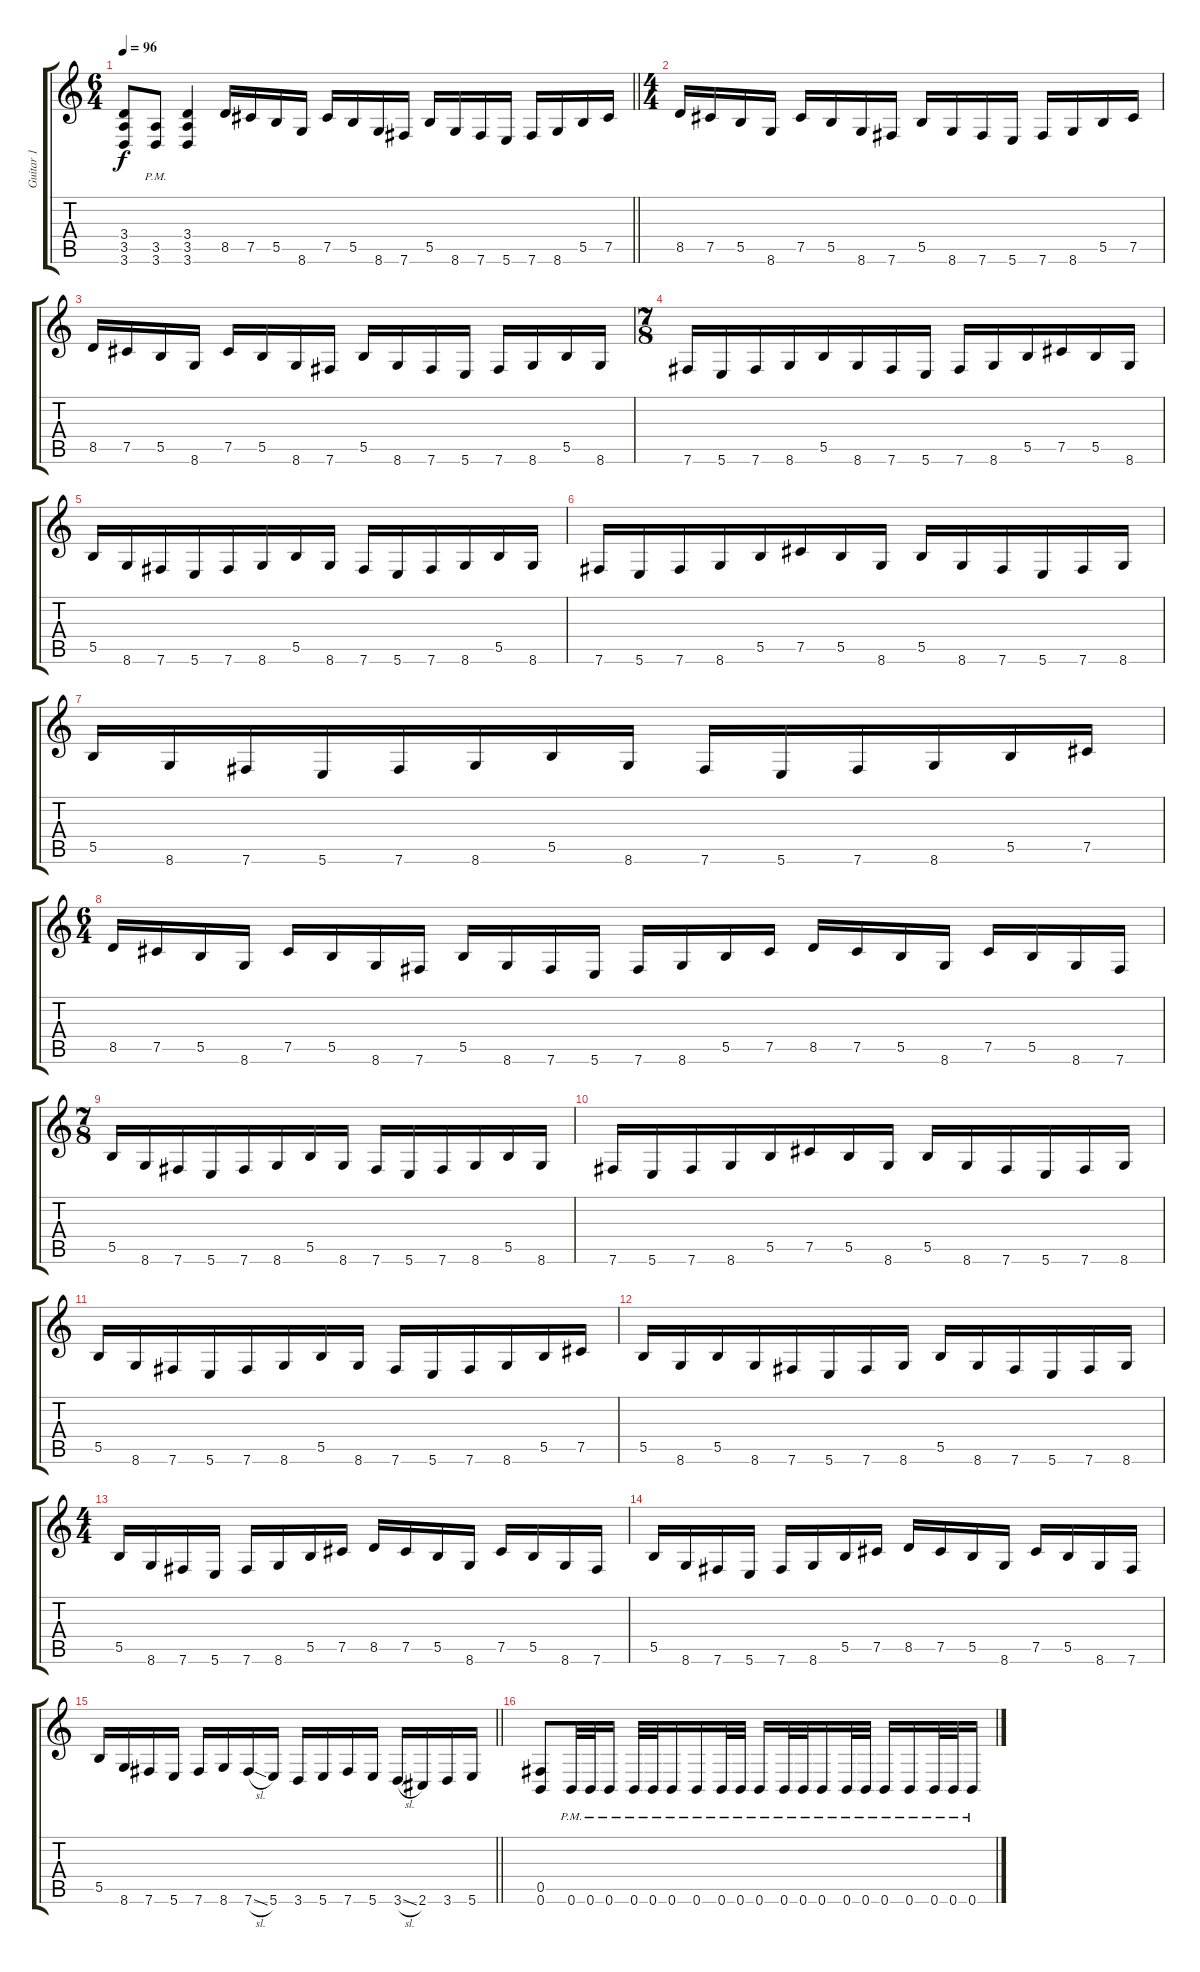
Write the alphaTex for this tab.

\track ("Guitar 1" "Guitar 1") {instrument distortionguitar}
\staff {score tabs}
\tuning (Db4 Ab3 E3 B2 Gb2 B1) {hide}
\ts (6 4)
\tempo 96
\clef g2
\barLineRight lightlight
\ks c
(3.4{t} 3.5{t} 3.6{t}).8{dy f} (3.5{pm} 3.6{pm}).8 (3.4 3.5 3.6).4 8.5.16 7.5.16 5.5.16 8.6.16 7.5.16 5.5.16 8.6.16 7.6.16 5.5.16 8.6.16 7.6.16 5.6.16 7.6.16 8.6.16 5.5.16 7.5.16 |
\ts (4 4)
\section ("" "")
8.5.16 7.5.16 5.5.16 8.6.16 7.5.16 5.5.16 8.6.16 7.6.16 5.5.16 8.6.16 7.6.16 5.6.16 7.6.16 8.6.16 5.5.16 7.5.16 |
8.5.16 7.5.16 5.5.16 8.6.16 7.5.16 5.5.16 8.6.16 7.6.16 5.5.16 8.6.16 7.6.16 5.6.16 7.6.16 8.6.16 5.5.16 8.6.16 |
\ts (7 8)
7.6.16 5.6.16 7.6.16 8.6.16 5.5.16 8.6.16 7.6.16 5.6.16 7.6.16 8.6.16 5.5.16 7.5.16 5.5.16 8.6.16 |
5.5.16 8.6.16 7.6.16 5.6.16 7.6.16 8.6.16 5.5.16 8.6.16 7.6.16 5.6.16 7.6.16 8.6.16 5.5.16 8.6.16 |
7.6.16 5.6.16 7.6.16 8.6.16 5.5.16 7.5.16 5.5.16 8.6.16 5.5.16 8.6.16 7.6.16 5.6.16 7.6.16 8.6.16 |
5.5.16 8.6.16 7.6.16 5.6.16 7.6.16 8.6.16 5.5.16 8.6.16 7.6.16 5.6.16 7.6.16 8.6.16 5.5.16 7.5.16 |
\ts (6 4)
8.5.16 7.5.16 5.5.16 8.6.16 7.5.16 5.5.16 8.6.16 7.6.16 5.5.16 8.6.16 7.6.16 5.6.16 7.6.16 8.6.16 5.5.16 7.5.16 8.5.16 7.5.16 5.5.16 8.6.16 7.5.16 5.5.16 8.6.16 7.6.16 |
\ts (7 8)
5.5.16 8.6.16 7.6.16 5.6.16 7.6.16 8.6.16 5.5.16 8.6.16 7.6.16 5.6.16 7.6.16 8.6.16 5.5.16 8.6.16 |
7.6.16 5.6.16 7.6.16 8.6.16 5.5.16 7.5.16 5.5.16 8.6.16 5.5.16 8.6.16 7.6.16 5.6.16 7.6.16 8.6.16 |
5.5.16 8.6.16 7.6.16 5.6.16 7.6.16 8.6.16 5.5.16 8.6.16 7.6.16 5.6.16 7.6.16 8.6.16 5.5.16 7.5.16 |
5.5.16 8.6.16 5.5.16 8.6.16 7.6.16 5.6.16 7.6.16 8.6.16 5.5.16 8.6.16 7.6.16 5.6.16 7.6.16 8.6.16 |
\ts (4 4)
5.5.16 8.6.16 7.6.16 5.6.16 7.6.16 8.6.16 5.5.16 7.5.16 8.5.16 7.5.16 5.5.16 8.6.16 7.5.16 5.5.16 8.6.16 7.6.16 |
5.5.16 8.6.16 7.6.16 5.6.16 7.6.16 8.6.16 5.5.16 7.5.16 8.5.16 7.5.16 5.5.16 8.6.16 7.5.16 5.5.16 8.6.16 7.6.16 |
\barLineRight lightlight
5.5.16 8.6.16 7.6.16 5.6.16 7.6.16 8.6.16 7.6{sl}.16 5.6.16 3.6.16 5.6.16 7.6.16 5.6.16 3.6{sl}.16 2.6.16 3.6.16 5.6.16 |
\section ("" "")
(0.5 0.6).8 0.6{pm}.32 0.6{pm}.32 0.6{pm}.16 0.6{pm}.32 0.6{pm}.32 0.6{pm}.16 0.6{pm}.16 0.6{pm}.32 0.6{pm}.32 0.6{pm}.16 0.6{pm}.32 0.6{pm}.32 0.6{pm}.16 0.6{pm}.32 0.6{pm}.32 0.6{pm}.16 0.6{pm}.16 0.6{pm}.32 0.6{pm}.32 0.6{pm}.16
